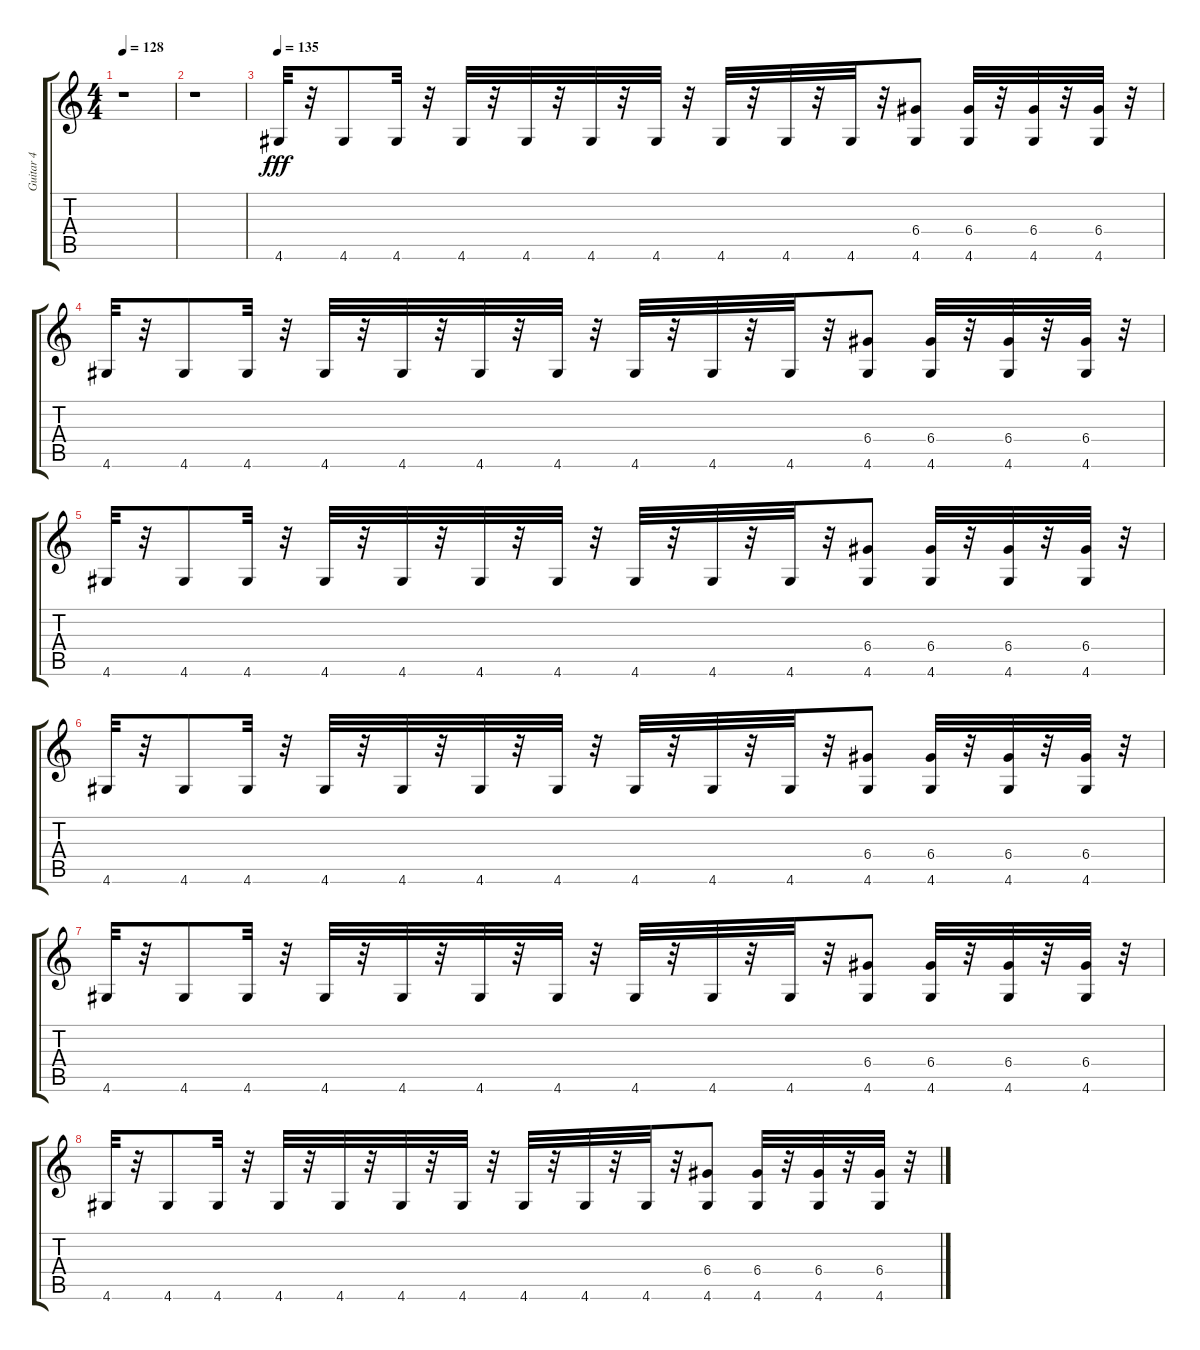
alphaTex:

\track ("Guitar 4" "Guitar 4") {instrument distortionguitar}
\staff {score tabs}
\tuning (E4 B3 G3 D3 A2 E2) {hide}
\ts (4 4)
\tempo 128
\clef g2
\ks c
r.1{dy fff} |
r.1 |
\tempo 135
4.6.32 r.32 4.6.8 4.6.32 r.32 4.6.32 r.32 4.6.32 r.32 4.6.32 r.32 4.6.32 r.32 4.6.32 r.32 4.6.32 r.32 4.6.32 r.32 (6.4 4.6).8 (6.4 4.6).32 r.32 (6.4 4.6).32 r.32 (6.4 4.6).32 r.32 |
4.6.32 r.32 4.6.8 4.6.32 r.32 4.6.32 r.32 4.6.32 r.32 4.6.32 r.32 4.6.32 r.32 4.6.32 r.32 4.6.32 r.32 4.6.32 r.32 (6.4 4.6).8 (6.4 4.6).32 r.32 (6.4 4.6).32 r.32 (6.4 4.6).32 r.32 |
4.6.32 r.32 4.6.8 4.6.32 r.32 4.6.32 r.32 4.6.32 r.32 4.6.32 r.32 4.6.32 r.32 4.6.32 r.32 4.6.32 r.32 4.6.32 r.32 (6.4 4.6).8 (6.4 4.6).32 r.32 (6.4 4.6).32 r.32 (6.4 4.6).32 r.32 |
4.6.32 r.32 4.6.8 4.6.32 r.32 4.6.32 r.32 4.6.32 r.32 4.6.32 r.32 4.6.32 r.32 4.6.32 r.32 4.6.32 r.32 4.6.32 r.32 (6.4 4.6).8 (6.4 4.6).32 r.32 (6.4 4.6).32 r.32 (6.4 4.6).32 r.32 |
4.6.32 r.32 4.6.8 4.6.32 r.32 4.6.32 r.32 4.6.32 r.32 4.6.32 r.32 4.6.32 r.32 4.6.32 r.32 4.6.32 r.32 4.6.32 r.32 (6.4 4.6).8 (6.4 4.6).32 r.32 (6.4 4.6).32 r.32 (6.4 4.6).32 r.32 |
4.6.32 r.32 4.6.8 4.6.32 r.32 4.6.32 r.32 4.6.32 r.32 4.6.32 r.32 4.6.32 r.32 4.6.32 r.32 4.6.32 r.32 4.6.32 r.32 (6.4 4.6).8 (6.4 4.6).32 r.32 (6.4 4.6).32 r.32 (6.4 4.6).32 r.32
